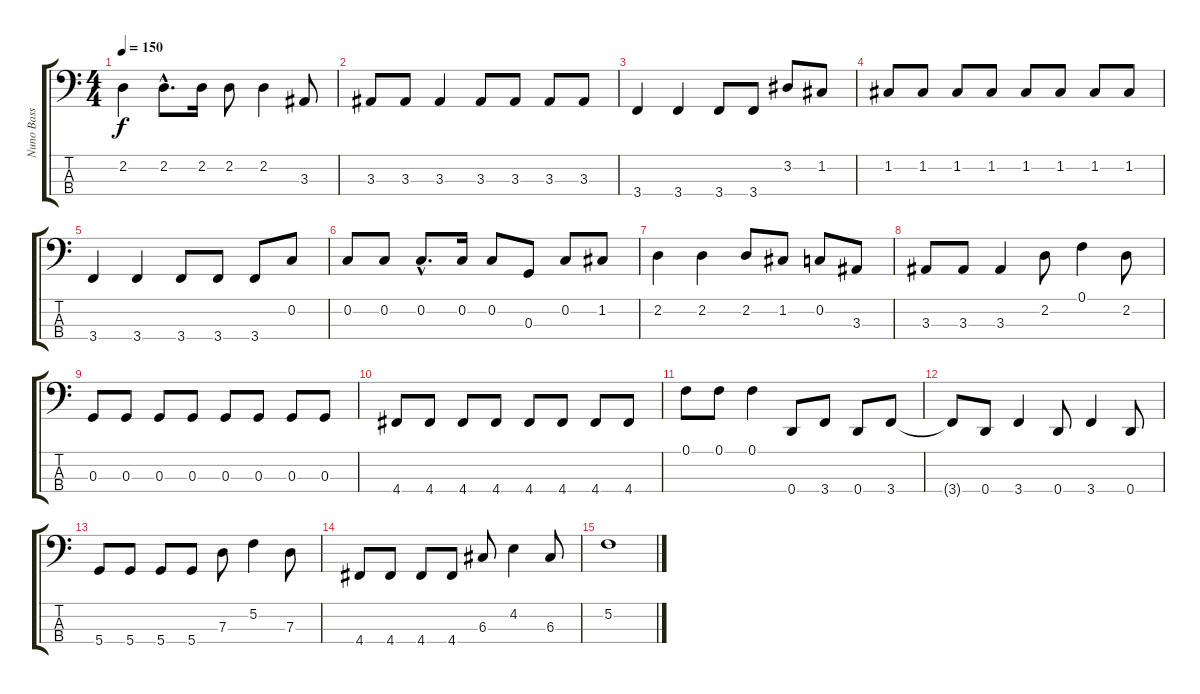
\track ("Nuno Bass" "Nuno Bass") {instrument slapbass2}
\staff {score tabs}
\tuning (F2 C2 G1 D1) {hide}
\ts (4 4)
\tempo 150
\clef f4
\ks c
2.2.4{dy f} 2.2{hac}.8{d} 2.2.16 2.2.8 2.2.4 3.3.8 |
3.3.8 3.3.8 3.3.4 3.3.8 3.3.8 3.3.8 3.3.8 |
3.4.4 3.4.4 3.4.8 3.4.8 3.2.8 1.2.8 |
1.2.8 1.2.8 1.2.8 1.2.8 1.2.8 1.2.8 1.2.8 1.2.8 |
3.4.4 3.4.4 3.4.8 3.4.8 3.4.8 0.2.8 |
0.2.8 0.2.8 0.2{hac}.8{d} 0.2.16 0.2.8 0.3.8 0.2.8 1.2.8 |
2.2.4 2.2.4 2.2.8 1.2.8 0.2.8 3.3.8 |
3.3.8 3.3.8 3.3.4 2.2.8 0.1.4 2.2.8 |
0.3.8 0.3.8 0.3.8 0.3.8 0.3.8 0.3.8 0.3.8 0.3.8 |
4.4.8 4.4.8 4.4.8 4.4.8 4.4.8 4.4.8 4.4.8 4.4.8 |
0.1.8 0.1.8 0.1.4 0.4.8 3.4.8 0.4.8 3.4.8 |
3.4{t}.8 0.4.8 3.4.4 0.4.8 3.4.4 0.4.8 |
5.4.8 5.4.8 5.4.8 5.4.8 7.3.8 5.2.4 7.3.8 |
4.4.8 4.4.8 4.4.8 4.4.8 6.3.8 4.2.4 6.3.8 |
5.2.1
